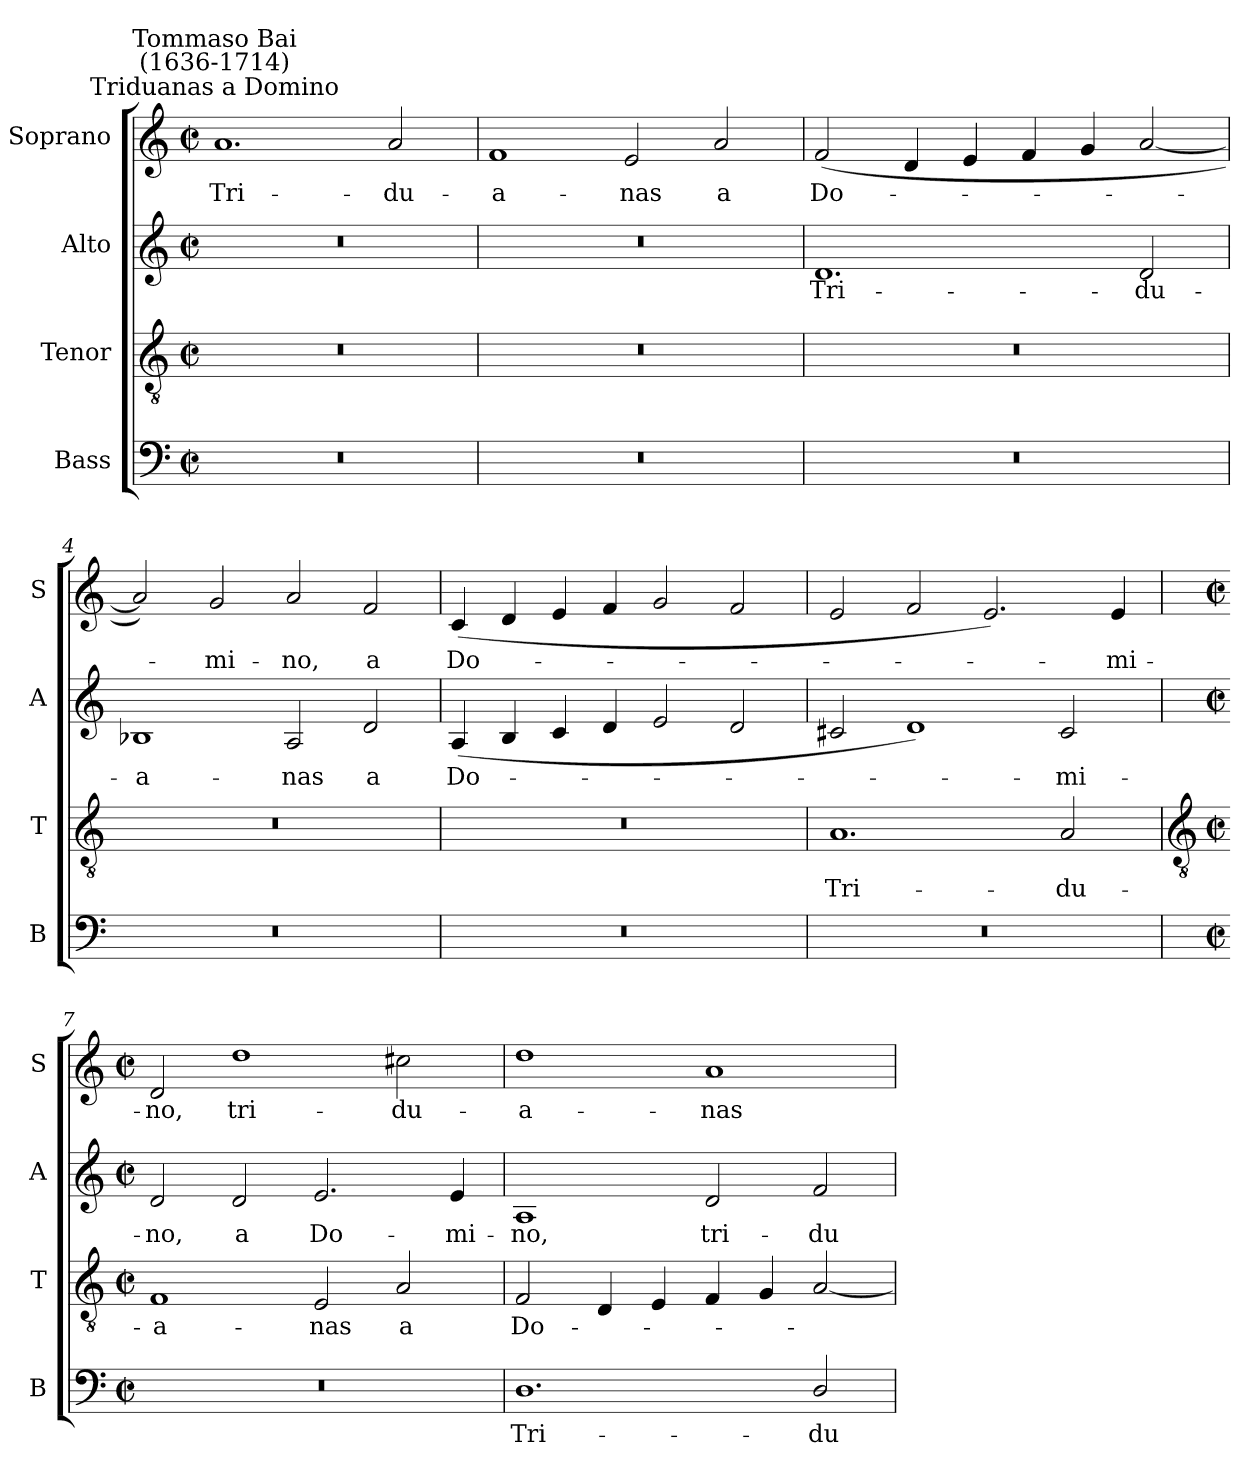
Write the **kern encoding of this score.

**kern	**text	**kern	**text	**kern	**text	**kern	**text
*part4	*part4	*part3	*part3	*part2	*part2	*part1	*part1
*staff4	*staff4	*staff3	*staff3	*staff2	*staff2	*staff1	*staff1
*I"Bass	*	*I"Tenor	*	*I"Alto	*	*I"Soprano	*
*I'B	*	*I'T	*	*I'A	*	*I'S	*
*clefF4	*	*clefGv2	*	*clefG2	*	*clefG2	*
*k[]	*	*k[]	*	*k[]	*	*k[]	*
*C:	*	*C:	*	*C:	*	*C:	*
*M4/2	*	*M4/2	*	*M4/2	*	*M4/2	*
*met(c|)	*	*met(c|)	*	*met(c|)	*	*met(c|)	*
=1	=1	=1	=1	=1	=1	=1	=1
!	!	!	!	!	!	!LO:TX:a:cj:t=Triduanas a Domino	!
!	!	!	!	!	!	!LO:TX:a:cj:t=Tommaso Bai\n(1636-1714)	!
!	!	!	!	!	!	!	!LO:LY:b
0r	.	0r	.	0r	.	1.a	Tri-
!	!	!	!	!	!	!	!LO:LY:b
.	.	.	.	.	.	2a	-du-
=2	=2	=2	=2	=2	=2	=2	=2
!	!	!	!	!	!	!	!LO:LY:b
0r	.	0r	.	0r	.	1f	-a-
!	!	!	!	!	!	!	!LO:LY:b
.	.	.	.	.	.	2e	-nas
!	!	!	!	!	!	!	!LO:LY:b
.	.	.	.	.	.	2a	a
=3	=3	=3	=3	=3	=3	=3	=3
!	!	!	!	!	!LO:LY:b	!	!LO:LY:b
0r	.	0r	.	1.d	Tri-	(<2f	Do-
.	.	.	.	.	.	4d	.
.	.	.	.	.	.	4e	.
.	.	.	.	.	.	4f	.
.	.	.	.	.	.	4g	.
!	!	!	!	!	!LO:LY:b	!	!
.	.	.	.	2d	-du-	[2a	.
=4	=4	=4	=4	=4	=4	=4	=4
!	!	!	!	!	!LO:LY:b	!	!
0r	.	0r	.	1B-X	-a-	2a])	.
!	!	!	!	!	!	!	!LO:LY:b
.	.	.	.	.	.	2g	mi-
!	!	!	!	!	!LO:LY:b	!	!LO:LY:b
.	.	.	.	2A	-nas	2a	-no,
!	!	!	!	!	!LO:LY:b	!	!LO:LY:b
.	.	.	.	2d	a	2f	a
=5	=5	=5	=5	=5	=5	=5	=5
!	!	!	!	!	!LO:LY:b	!	!LO:LY:b
0r	.	0r	.	(<4A	Do-	(<4c	Do-
.	.	.	.	4B	.	4d	.
.	.	.	.	4c	.	4e	.
.	.	.	.	4d	.	4f	.
.	.	.	.	2e	.	2g	.
.	.	.	.	2d	.	2f	.
=6	=6	=6	=6	=6	=6	=6	=6
!	!	!	!LO:LY:b	!	!	!	!
0r	.	1.A	Tri-	2c#X	.	2e	.
.	.	.	.	1d)	.	2f	.
.	.	.	.	.	.	2.e)	.
!	!	!	!LO:LY:b	!	!LO:LY:b	!	!
.	.	2A	-du-	2c#	mi-	.	.
!	!	!	!	!	!	!	!LO:LY:b
.	.	.	.	.	.	4e	mi-
!!LO:LB:g=z
=7	=7	=7	=7	=7	=7	=7	=7
*	*	*clefGv2	*	*	*	*	*
*M4/2	*	*M4/2	*	*M4/2	*	*M4/2	*
*met(c|)	*	*met(c|)	*	*met(c|)	*	*met(c|)	*
!	!	!	!LO:LY:b	!	!LO:LY:b	!	!LO:LY:b
0r	.	1F	-a-	2d	-no,	2d	-no,
!	!	!	!	!	!LO:LY:b	!	!LO:LY:b
.	.	.	.	2d	a	1dd	tri-
!	!	!	!LO:LY:b	!	!LO:LY:b	!	!
.	.	2E	-nas	2.e	Do-	.	.
!	!	!	!LO:LY:b	!	!	!	!LO:LY:b
.	.	2A	a	.	.	2cc#X	-du-
!	!	!	!	!	!LO:LY:b	!	!
.	.	.	.	4e	-mi-	.	.
=8	=8	=8	=8	=8	=8	=8	=8
!	!LO:LY:b	!	!LO:LY:b	!	!LO:LY:b	!	!LO:LY:b
1.D	Tri-	2F	Do-	1A	-no,	1dd	-a-
.	.	4D	.	.	.	.	.
.	.	4E	.	.	.	.	.
!	!	!	!	!	!LO:LY:b	!	!LO:LY:b
.	.	4F	.	2d	tri-	1a	-nas
.	.	4G	.	.	.	.	.
!	!LO:LY:b	!	!	!	!LO:LY:b	!	!
2D/	-du-	[2A	.	2f	-du-	.	.
=	=	=	=	=	=	=	=
*-	*-	*-	*-	*-	*-	*-	*-
